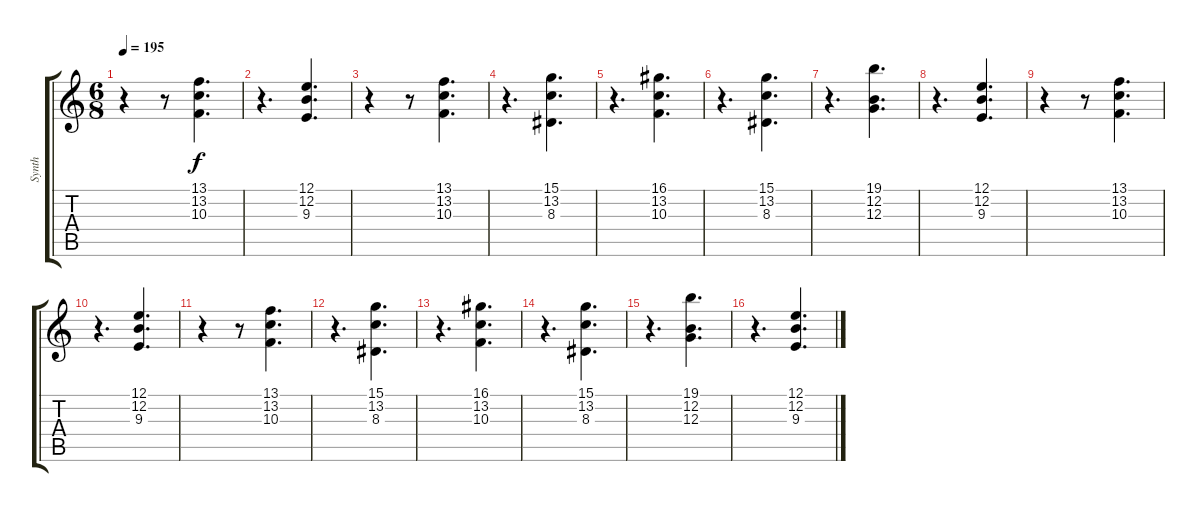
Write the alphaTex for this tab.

\track ("Synth" "Synth") {instrument stringensemble2}
\staff {score tabs}
\tuning (E4 B3 G3 D3 A2 E2) {hide}
\ts (6 8)
\tempo 195
\clef g2
\ks c
r.4{dy f} r.8 (13.1 13.2 10.3).4{d} |
r.4{d} (12.1 12.2 9.3).4{d} |
r.4 r.8 (13.1 13.2 10.3).4{d} |
r.4{d} (15.1 13.2 8.3).4{d} |
r.4{d} (16.1 13.2 10.3).4{d} |
r.4{d} (15.1 13.2 8.3).4{d} |
r.4{d} (19.1 12.2 12.3).4{d} |
r.4{d volume 10} (12.1 12.2 9.3).4{d} |
r.4 r.8 (13.1 13.2 10.3).4{d} |
r.4{d} (12.1 12.2 9.3).4{d} |
r.4 r.8 (13.1 13.2 10.3).4{d} |
r.4{d} (15.1 13.2 8.3).4{d} |
r.4{d} (16.1 13.2 10.3).4{d} |
r.4{d} (15.1 13.2 8.3).4{d} |
r.4{d} (19.1 12.2 12.3).4{d} |
r.4{d volume 10} (12.1 12.2 9.3).4{d}
